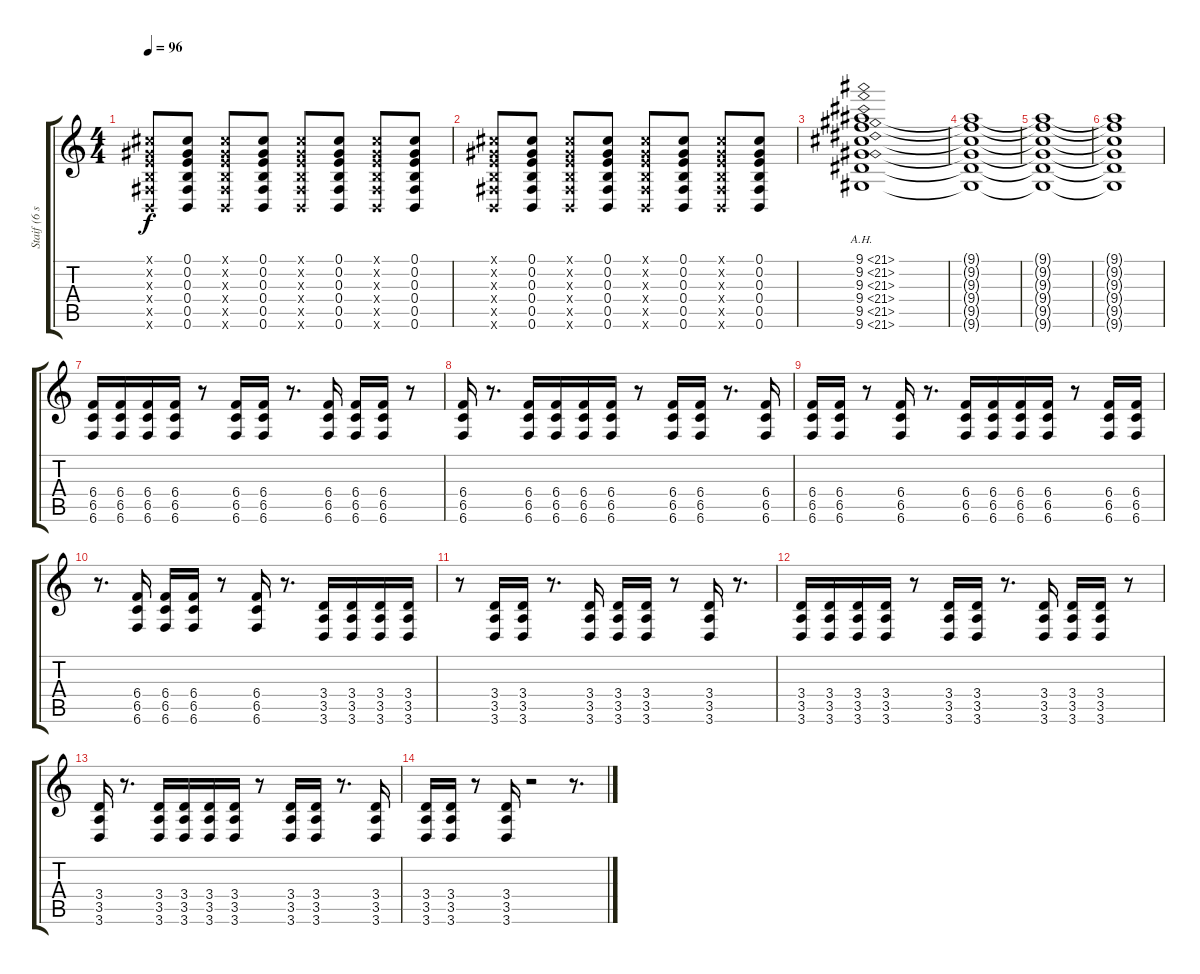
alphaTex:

\track ("Staif (6 strings)" "Staif (6 s") {instrument distortionguitar}
\staff {score tabs}
\tuning (Db4 Ab3 E3 B2 Gb2 B1) {hide}
\ts (4 4)
\tempo 96
\clef g2
\ks c
(0.1{x} 0.2{x} 0.3{x} 0.4{x} 0.5{x} 0.6{x}).8{dy f} (0.1 0.2 0.3 0.4 0.5 0.6).8 (0.1{x} 0.2{x} 0.3{x} 0.4{x} 0.5{x} 0.6{x}).8 (0.1 0.2 0.3 0.4 0.5 0.6).8 (0.1{x} 0.2{x} 0.3{x} 0.4{x} 0.5{x} 0.6{x}).8 (0.1 0.2 0.3 0.4 0.5 0.6).8 (0.1{x} 0.2{x} 0.3{x} 0.4{x} 0.5{x} 0.6{x}).8 (0.1 0.2 0.3 0.4 0.5 0.6).8 |
(0.1{x} 0.2{x} 0.3{x} 0.4{x} 0.5{x} 0.6{x}).8 (0.1 0.2 0.3 0.4 0.5 0.6).8 (0.1{x} 0.2{x} 0.3{x} 0.4{x} 0.5{x} 0.6{x}).8 (0.1 0.2 0.3 0.4 0.5 0.6).8 (0.1{x} 0.2{x} 0.3{x} 0.4{x} 0.5{x} 0.6{x}).8 (0.1 0.2 0.3 0.4 0.5 0.6).8 (0.1{x} 0.2{x} 0.3{x} 0.4{x} 0.5{x} 0.6{x}).8 (0.1 0.2 0.3 0.4 0.5 0.6).8 |
\section ("" "")
(9.1{ah 12} 9.2{ah 12} 9.3{ah 12} 9.4{ah 12} 9.5{ah 12} 9.6{ah 12}).1 |
(9.1{t} 9.2{t} 9.3{t} 9.4{t} 9.5{t} 9.6{t}).1 |
(9.1{t} 9.2{t} 9.3{t} 9.4{t} 9.5{t} 9.6{t}).1 |
(9.1{t} 9.2{t} 9.3{t} 9.4{t} 9.5{t} 9.6{t}).1 |
\section ("" "")
(6.4 6.5 6.6).16 (6.4 6.5 6.6).16 (6.4 6.5 6.6).16 (6.4 6.5 6.6).16 r.8 (6.4 6.5 6.6).16 (6.4 6.5 6.6).16 r.8{d} (6.4 6.5 6.6).16 (6.4 6.5 6.6).16 (6.4 6.5 6.6).16 r.8 |
(6.4 6.5 6.6).16 r.8{d} (6.4 6.5 6.6).16 (6.4 6.5 6.6).16 (6.4 6.5 6.6).16 (6.4 6.5 6.6).16 r.8 (6.4 6.5 6.6).16 (6.4 6.5 6.6).16 r.8{d} (6.4 6.5 6.6).16 |
(6.4 6.5 6.6).16 (6.4 6.5 6.6).16 r.8 (6.4 6.5 6.6).16 r.8{d} (6.4 6.5 6.6).16 (6.4 6.5 6.6).16 (6.4 6.5 6.6).16 (6.4 6.5 6.6).16 r.8 (6.4 6.5 6.6).16 (6.4 6.5 6.6).16 |
r.8{d} (6.4 6.5 6.6).16 (6.4 6.5 6.6).16 (6.4 6.5 6.6).16 r.8 (6.4 6.5 6.6).16 r.8{d} (3.4 3.5 3.6).16 (3.4 3.5 3.6).16 (3.4 3.5 3.6).16 (3.4 3.5 3.6).16 |
r.8 (3.4 3.5 3.6).16 (3.4 3.5 3.6).16 r.8{d} (3.4 3.5 3.6).16 (3.4 3.5 3.6).16 (3.4 3.5 3.6).16 r.8 (3.4 3.5 3.6).16 r.8{d} |
(3.4 3.5 3.6).16 (3.4 3.5 3.6).16 (3.4 3.5 3.6).16 (3.4 3.5 3.6).16 r.8 (3.4 3.5 3.6).16 (3.4 3.5 3.6).16 r.8{d} (3.4 3.5 3.6).16 (3.4 3.5 3.6).16 (3.4 3.5 3.6).16 r.8 |
(3.4 3.5 3.6).16 r.8{d} (3.4 3.5 3.6).16 (3.4 3.5 3.6).16 (3.4 3.5 3.6).16 (3.4 3.5 3.6).16 r.8 (3.4 3.5 3.6).16 (3.4 3.5 3.6).16 r.8{d} (3.4 3.5 3.6).16 |
(3.4 3.5 3.6).16 (3.4 3.5 3.6).16 r.8 (3.4 3.5 3.6).16 r.2 r.8{d}
